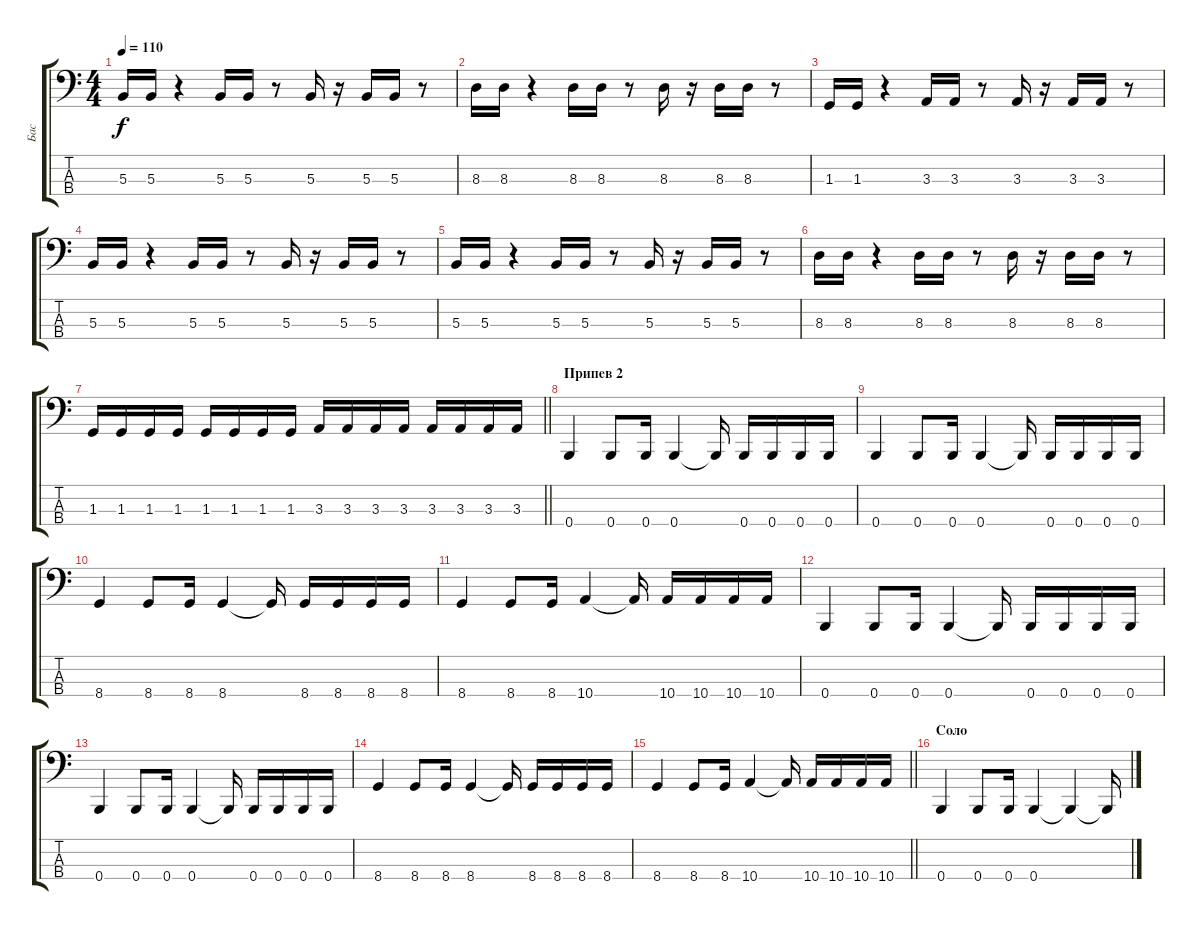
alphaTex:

\track ("Бас" "Бас") {instrument electricbassfinger}
\staff {score tabs}
\tuning (E2 B1 Gb1 B0) {hide}
\ts (4 4)
\tempo 110
\clef f4
\ks c
5.3.16{dy f} 5.3.16 r.4 5.3.16 5.3.16 r.8 5.3.16 r.16 5.3.16 5.3.16 r.8 |
8.3.16 8.3.16 r.4 8.3.16 8.3.16 r.8 8.3.16 r.16 8.3.16 8.3.16 r.8 |
1.3.16 1.3.16 r.4 3.3.16 3.3.16 r.8 3.3.16 r.16 3.3.16 3.3.16 r.8 |
5.3.16 5.3.16 r.4 5.3.16 5.3.16 r.8 5.3.16 r.16 5.3.16 5.3.16 r.8 |
5.3.16 5.3.16 r.4 5.3.16 5.3.16 r.8 5.3.16 r.16 5.3.16 5.3.16 r.8 |
8.3.16 8.3.16 r.4 8.3.16 8.3.16 r.8 8.3.16 r.16 8.3.16 8.3.16 r.8 |
\barLineRight lightlight
1.3.16 1.3.16 1.3.16 1.3.16 1.3.16 1.3.16 1.3.16 1.3.16 3.3.16 3.3.16 3.3.16 3.3.16 3.3.16 3.3.16 3.3.16 3.3.16 |
\section ("" "Припев 2")
0.4.4 0.4.8 0.4.16 0.4.4 0.4{t}.16 0.4.16 0.4.16 0.4.16 0.4.16 |
0.4.4 0.4.8 0.4.16 0.4.4 0.4{t}.16 0.4.16 0.4.16 0.4.16 0.4.16 |
8.4.4 8.4.8 8.4.16 8.4.4 8.4{t}.16 8.4.16 8.4.16 8.4.16 8.4.16 |
8.4.4 8.4.8 8.4.16 10.4.4 10.4{t}.16 10.4.16 10.4.16 10.4.16 10.4.16 |
0.4.4 0.4.8 0.4.16 0.4.4 0.4{t}.16 0.4.16 0.4.16 0.4.16 0.4.16 |
0.4.4 0.4.8 0.4.16 0.4.4 0.4{t}.16 0.4.16 0.4.16 0.4.16 0.4.16 |
8.4.4 8.4.8 8.4.16 8.4.4 8.4{t}.16 8.4.16 8.4.16 8.4.16 8.4.16 |
\barLineRight lightlight
8.4.4 8.4.8 8.4.16 10.4.4 10.4{t}.16 10.4.16 10.4.16 10.4.16 10.4.16 |
\section ("" "Соло")
0.4.4 0.4.8 0.4.16 0.4.4 0.4{t}.4 0.4{t}.16
